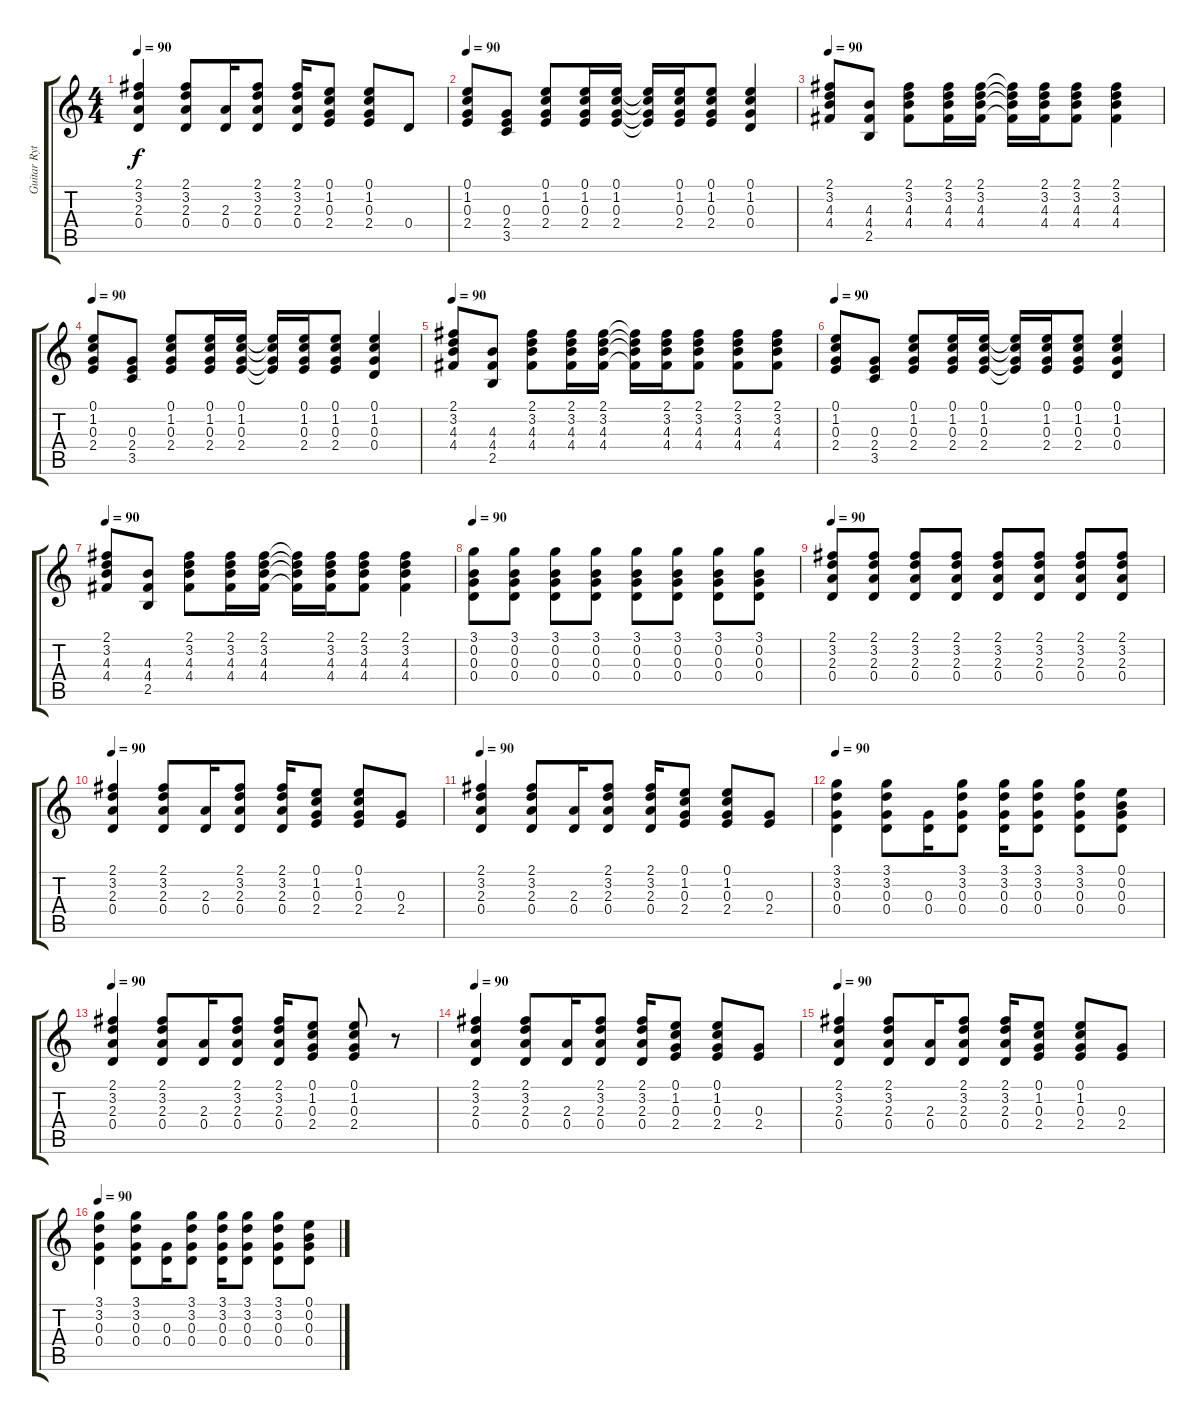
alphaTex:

\track ("Guitar Rythm (pan +8)" "Guitar Ryt") {instrument acousticguitarsteel}
\staff {score tabs}
\tuning (E4 B3 G3 D3 A2 E2) {hide}
\ts (4 4)
\tempo 90
\clef g2
\ks c
(2.1 3.2 2.3 0.4).4{dy f} (2.1 3.2 2.3 0.4).8 (2.3 0.4).16 (2.1 3.2 2.3 0.4).8 (2.1 3.2 2.3 0.4).16 (0.1 1.2 0.3 2.4).8 (0.1 1.2 0.3 2.4).8 0.4.8 |
\tempo 90
(0.1 1.2 0.3 2.4).8 (0.3 2.4 3.5).8 (0.1 1.2 0.3 2.4).8 (0.1 1.2 0.3 2.4).16 (0.1 1.2 0.3 2.4).16 (0.1{t} 1.2{t} 0.3{t} 2.4{t}).16 (0.1 1.2 0.3 2.4).16 (0.1 1.2 0.3 2.4).8 (0.1 1.2 0.3 0.4).4 |
\tempo 90
(2.1 3.2 4.3 4.4).8 (4.3 4.4 2.5).8 (2.1 3.2 4.3 4.4).8 (2.1 3.2 4.3 4.4).16 (2.1 3.2 4.3 4.4).16 (2.1{t} 3.2{t} 4.3{t} 4.4{t}).16 (2.1 3.2 4.3 4.4).16 (2.1 3.2 4.3 4.4).8 (2.1 3.2 4.3 4.4).4 |
\tempo 90
(0.1 1.2 0.3 2.4).8 (0.3 2.4 3.5).8 (0.1 1.2 0.3 2.4).8 (0.1 1.2 0.3 2.4).16 (0.1 1.2 0.3 2.4).16 (0.1{t} 1.2{t} 0.3{t} 2.4{t}).16 (0.1 1.2 0.3 2.4).16 (0.1 1.2 0.3 2.4).8 (0.1 1.2 0.3 0.4).4 |
\tempo 90
(2.1 3.2 4.3 4.4).8 (4.3 4.4 2.5).8 (2.1 3.2 4.3 4.4).8 (2.1 3.2 4.3 4.4).16 (2.1 3.2 4.3 4.4).16 (2.1{t} 3.2{t} 4.3{t} 4.4{t}).16 (2.1 3.2 4.3 4.4).16 (2.1 3.2 4.3 4.4).8 (2.1 3.2 4.3 4.4).8 (2.1 3.2 4.3 4.4).8 |
\tempo 90
(0.1 1.2 0.3 2.4).8 (0.3 2.4 3.5).8 (0.1 1.2 0.3 2.4).8 (0.1 1.2 0.3 2.4).16 (0.1 1.2 0.3 2.4).16 (0.1{t} 1.2{t} 0.3{t} 2.4{t}).16 (0.1 1.2 0.3 2.4).16 (0.1 1.2 0.3 2.4).8 (0.1 1.2 0.3 0.4).4 |
\tempo 90
(2.1 3.2 4.3 4.4).8 (4.3 4.4 2.5).8 (2.1 3.2 4.3 4.4).8 (2.1 3.2 4.3 4.4).16 (2.1 3.2 4.3 4.4).16 (2.1{t} 3.2{t} 4.3{t} 4.4{t}).16 (2.1 3.2 4.3 4.4).16 (2.1 3.2 4.3 4.4).8 (2.1 3.2 4.3 4.4).4 |
\tempo 90
(3.1 0.2 0.3 0.4).8 (3.1 0.2 0.3 0.4).8 (3.1 0.2 0.3 0.4).8 (3.1 0.2 0.3 0.4).8 (3.1 0.2 0.3 0.4).8 (3.1 0.2 0.3 0.4).8 (3.1 0.2 0.3 0.4).8 (3.1 0.2 0.3 0.4).8 |
\tempo 90
(2.1 3.2 2.3 0.4).8 (2.1 3.2 2.3 0.4).8 (2.1 3.2 2.3 0.4).8 (2.1 3.2 2.3 0.4).8 (2.1 3.2 2.3 0.4).8 (2.1 3.2 2.3 0.4).8 (2.1 3.2 2.3 0.4).8 (2.1 3.2 2.3 0.4).8 |
\tempo 90
(2.1 3.2 2.3 0.4).4 (2.1 3.2 2.3 0.4).8 (2.3 0.4).16 (2.1 3.2 2.3 0.4).8 (2.1 3.2 2.3 0.4).16 (0.1 1.2 0.3 2.4).8 (0.1 1.2 0.3 2.4).8 (0.3 2.4).8 |
\tempo 90
(2.1 3.2 2.3 0.4).4 (2.1 3.2 2.3 0.4).8 (2.3 0.4).16 (2.1 3.2 2.3 0.4).8 (2.1 3.2 2.3 0.4).16 (0.1 1.2 0.3 2.4).8 (0.1 1.2 0.3 2.4).8 (0.3 2.4).8 |
\tempo 90
(3.1 3.2 0.3 0.4).4 (3.1 3.2 0.3 0.4).8 (0.3 0.4).16 (3.1 3.2 0.3 0.4).8 (3.1 3.2 0.3 0.4).16 (3.1 3.2 0.3 0.4).8 (3.1 3.2 0.3 0.4).8 (0.1 0.2 0.3 0.4).8 |
\tempo 90
(2.1 3.2 2.3 0.4).4 (2.1 3.2 2.3 0.4).8 (2.3 0.4).16 (2.1 3.2 2.3 0.4).8 (2.1 3.2 2.3 0.4).16 (0.1 1.2 0.3 2.4).8 (0.1 1.2 0.3 2.4).8 r.8 |
\tempo 90
(2.1 3.2 2.3 0.4).4 (2.1 3.2 2.3 0.4).8 (2.3 0.4).16 (2.1 3.2 2.3 0.4).8 (2.1 3.2 2.3 0.4).16 (0.1 1.2 0.3 2.4).8 (0.1 1.2 0.3 2.4).8 (0.3 2.4).8 |
\tempo 90
(2.1 3.2 2.3 0.4).4 (2.1 3.2 2.3 0.4).8 (2.3 0.4).16 (2.1 3.2 2.3 0.4).8 (2.1 3.2 2.3 0.4).16 (0.1 1.2 0.3 2.4).8 (0.1 1.2 0.3 2.4).8 (0.3 2.4).8 |
\tempo 90
(3.1 3.2 0.3 0.4).4 (3.1 3.2 0.3 0.4).8 (0.3 0.4).16 (3.1 3.2 0.3 0.4).8 (3.1 3.2 0.3 0.4).16 (3.1 3.2 0.3 0.4).8 (3.1 3.2 0.3 0.4).8 (0.1 0.2 0.3 0.4).8
